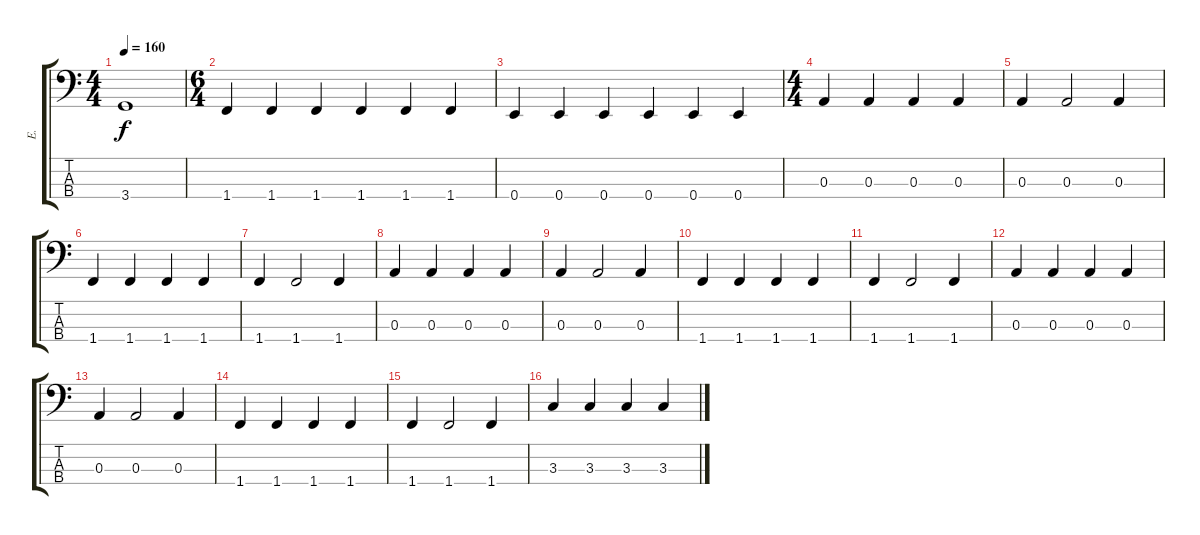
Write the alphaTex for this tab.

\track ("E." "E.") {instrument electricbassfinger}
\staff {score tabs}
\tuning (G2 D2 A1 E1) {hide}
\ts (4 4)
\tempo 160
\clef f4
\ks c
3.4.1{dy f} |
\ts (6 4)
1.4.4 1.4.4 1.4.4 1.4.4 1.4.4 1.4.4 |
0.4.4 0.4.4 0.4.4 0.4.4 0.4.4 0.4.4 |
\ts (4 4)
0.3.4 0.3.4 0.3.4 0.3.4 |
0.3.4 0.3.2 0.3.4 |
1.4.4 1.4.4 1.4.4 1.4.4 |
1.4.4 1.4.2 1.4.4 |
0.3.4 0.3.4 0.3.4 0.3.4 |
0.3.4 0.3.2 0.3.4 |
1.4.4 1.4.4 1.4.4 1.4.4 |
1.4.4 1.4.2 1.4.4 |
0.3.4 0.3.4 0.3.4 0.3.4 |
0.3.4 0.3.2 0.3.4 |
1.4.4 1.4.4 1.4.4 1.4.4 |
1.4.4 1.4.2 1.4.4 |
3.3.4 3.3.4 3.3.4 3.3.4
